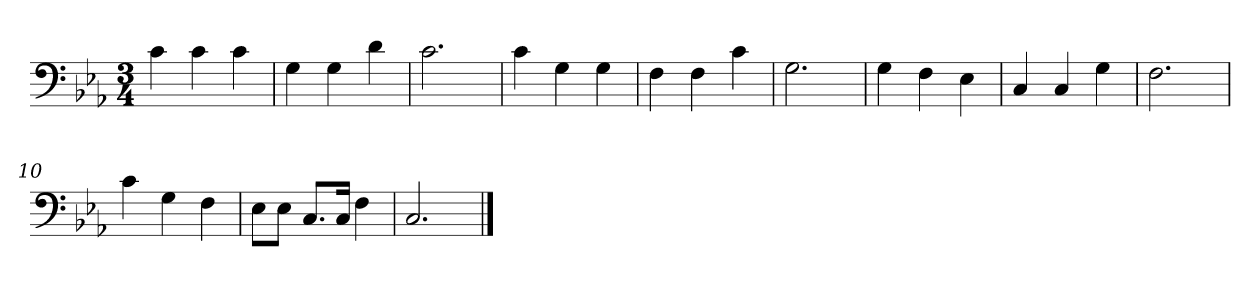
**kern
*part1
*staff1
*clefF4
*k[b-e-a-]
*M3/4
=1
4c\
4c\
4c\
=2
4G\
4G\
4d\
=3
2.c\
=4
4c\
4G\
4G\
=5
4F\
4F\
4c\
=6
2.G\
=7
4G\
4F\
4E-\
=8
4C/
4C/
4G\
=9
2.F\
=10
4c\
4G\
4F\
=11
8E-\L
8E-\J
8.C/L
16C/Jk
4F\
=12
2.C/
==
*-
